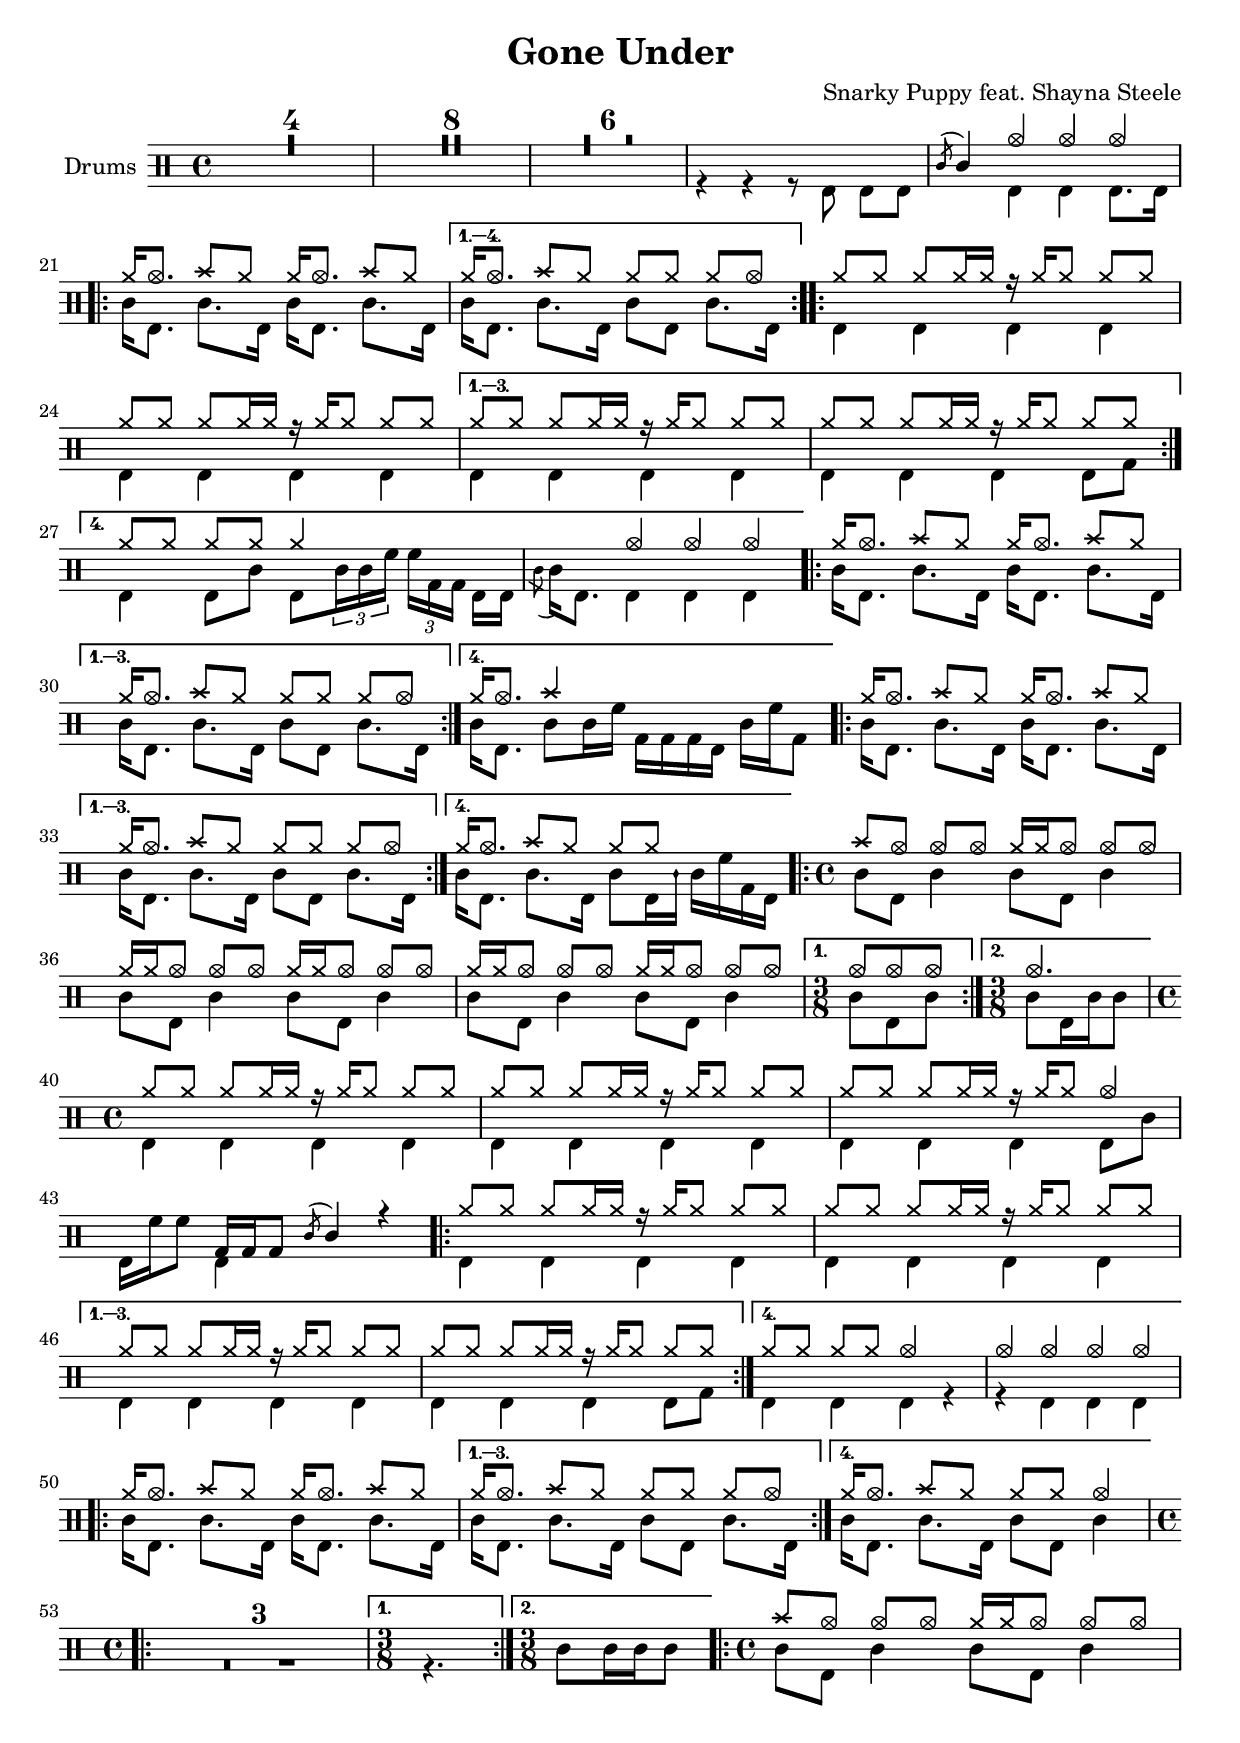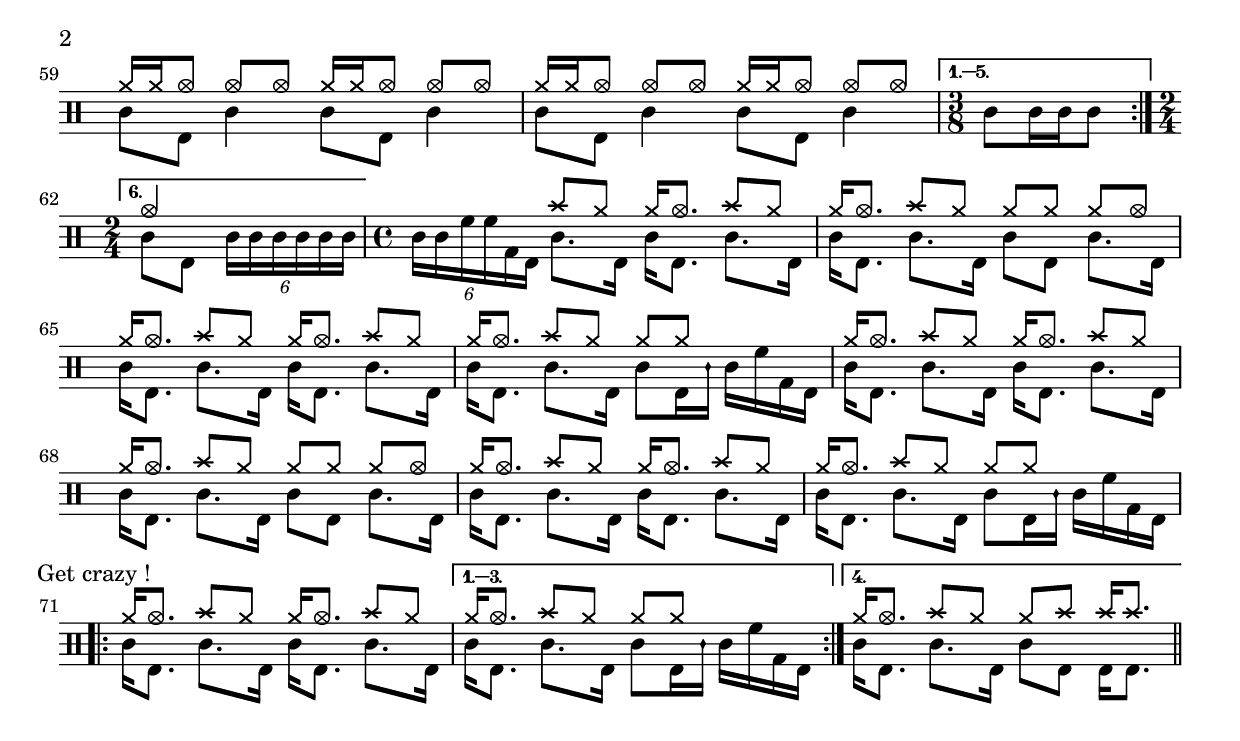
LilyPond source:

\version "2.18.0"

%
%   Gone Under by Snarky Puppy (feat. Shayna Steele)
%   https://www.youtube.com/watch?v=gsGHkUeTc_w
%

% "====== Custom notations ======                                      "
% " Ticks:                                                             "
% ". ridebell used as medium tom                                       "
% ". sidestick used as snare ghost note                                "
#(define custom_notes '(
	( snare          ()          #f   0 )
    ( bassdrum       ()          #f  -5 )
    ( hihat          cross       #f   5 )
    ( crashcymbal    cross       #f   6 )
    ( hightom        ()          #f   3 )
    ( lowtom         ()          #f  -3 )
    ( halfopenhihat  xcircle     #f   5 )
    ( sidestick      mensural    #f   0 )
    ( ridebell       ()          #f   2 )
))

% "- Text indications"
tag_crazy        = \mark \markup {\fontsize #-2 {Get crazy !} }

% "====== Score split sections ======"
intro_up = \drummode {
	\compressFullBarRests

	R1*4
	R1*8
	R1*6

	s1
	\acciaccatura { sn8 } sn4 hhho hhho hhho
}

intro_down = \drummode {
	\compressFullBarRests

	s1*4
	s1*8
	s1*6

	r4 r r8 bd bd[ bd]
	s4 bd bd bd8.[ bd16]
}

refrain_one_up = \drummode {
	\repeat volta 4 {
		hh16[ hhho8.] cymc8[ hh] hh16[ hhho8.] cymc8[ hh]
	}
	\alternative {
		{ hh16[ hhho8.] cymc8[ hh] hh[ hh] hh[ hhho] }
	}
}

refrain_one_down = \drummode {
	\repeat volta 4 {
		sn16[ bd8.] sn8.[ bd16] sn16[ bd8.] sn8.[ bd16]
	}
	\alternative {
		{ sn16[ bd8.] sn8.[ bd16] sn8[ bd] sn8.[ bd16] }
	}
}

couplet_one_up = \drummode {
	\repeat volta 4 {
		hh8[ hh] hh[hh16 hh] r16 hh[ hh8] hh8[ hh]
		hh8[ hh] hh[hh16 hh] r16 hh[ hh8] hh8[ hh]
	}
	\alternative {
		{
			hh8[ hh] hh[hh16 hh] r16 hh[ hh8] hh8[ hh]
			hh8[ hh] hh[hh16 hh] r16 hh[ hh8] hh8[ hh]
		}
		{
			hh[ hh8] hh8[ hh] hh4 s
			s4 hhho hhho hhho
		}
	}
}

couplet_one_down = \drummode {
	\repeat volta 4 {
		bd4 bd bd bd
		bd4 bd bd bd
	}
	\alternative {
		{
			bd4 bd bd bd
			bd4 bd bd bd8[ lowtom]
		}
		{
			bd4 bd8[ sn] bd \times 2/3 { sn16 sn tomh } \times 2/3 { tomh lowtom lowtom } bd16[ bd]
			\acciaccatura { sn8 } sn16[ bd8.] bd4 bd bd
		}
	}
}

refrain_two_up = \drummode {
	\repeat volta 4 {
		hh16[ hhho8.] cymc8[ hh] hh16[ hhho8.] cymc8[ hh]
	}
	\alternative {
		{ hh16[ hhho8.] cymc8[ hh] hh[ hh] hh[ hhho] }
		{ hh16[ hhho8.] cymc4 s s }
	}
	\repeat volta 4 {
		hh16[ hhho8.] cymc8[ hh] hh16[ hhho8.] cymc8[ hh]
	}
	\alternative {
		{ hh16[ hhho8.] cymc8[ hh] hh[ hh] hh[ hhho] }
		{ hh16[ hhho8.] cymc8[ hh] hh[ hh] s4 }
	}
}

refrain_two_down = \drummode {
	\repeat volta 4 {
		sn16[ bd8.] sn8.[ bd16] sn16[ bd8.] sn8.[ bd16]
	}
	\alternative {
		{ sn16[ bd8.] sn8.[ bd16] sn8[ bd] sn8.[ bd16] }
		{ sn16[ bd8.] sn8[ sn16 tomh] lowtom[ lowtom lowtom bd] sn[ tomh lowtom8] }
	}
	\repeat volta 4 {
		sn16[ bd8.] sn8.[ bd16] sn16[ bd8.] sn8.[ bd16]
	}
	\alternative {
		{ sn16[ bd8.] sn8.[ bd16] sn8[ bd] sn8.[ bd16] }
		{ sn16[ bd8.] sn8.[ bd16] sn8[ bd16 sidestick] sn[ tomh lowtom bd] }
	}
}

bridge_one_up = \drummode {
	\repeat volta 2 {
		\time 4/4
		cymc8[ hhho] hhho[ hhho] hh16[ hh hhho8] hhho[ hhho]
		hh16[ hh hhho8] hhho[ hhho] hh16[ hh hhho8] hhho[ hhho]
		hh16[ hh hhho8] hhho[ hhho] hh16[ hh hhho8] hhho[ hhho]
	}
	\alternative {
		{
			\time 3/8
			hhho8[ hhho hhho]
		}
		{
			\time 3/8
			hhho4.
		}
	}
	hh8[ hh] hh[hh16 hh] r16 hh[ hh8] hh8[ hh]
	hh8[ hh] hh[hh16 hh] r16 hh[ hh8] hh8[ hh]
	hh8[ hh] hh[hh16 hh] r16 hh[ hh8] hhho4
	s4 lowtom16[ lowtom lowtom8] \acciaccatura { sn8 } sn4 r4
}

bridge_one_down = \drummode {
	\repeat volta 2 {
		\time 4/4
		sn8[ bd] sn4 sn8[ bd] sn4
		sn8[ bd] sn4 sn8[ bd] sn4
		sn8[ bd] sn4 sn8[ bd] sn4
	}
	\alternative {
		{
			\time 3/8
			sn8[ bd sn]
		}
		{
			\time 3/8
			sn8[ bd16 sn sn8]
		}
	}
	\time 4/4
	bd4 bd bd bd
	bd4 bd bd bd
	bd4 bd bd bd8[ sn]
	bd16[ tomh tomh8] bd4 s4 s4
}

couplet_two_up = \drummode {
	\repeat volta 4 {
		hh8[ hh] hh[hh16 hh] r16 hh[ hh8] hh8[ hh]
		hh8[ hh] hh[hh16 hh] r16 hh[ hh8] hh8[ hh]
	}
	\alternative {
		{
			hh8[ hh] hh[hh16 hh] r16 hh[ hh8] hh8[ hh]
			hh8[ hh] hh[hh16 hh] r16 hh[ hh8] hh8[ hh]
		}
		{
			hh[ hh8] hh8[ hh] hhho4 s
			hhho4 hhho hhho hhho
		}
	}
}

couplet_two_down = \drummode {
	\repeat volta 4 {
		bd4 bd bd bd
		bd4 bd bd bd
	}
	\alternative {
		{
			bd4 bd bd bd
			bd4 bd bd bd8[ lowtom]
		}
		{
			bd4 bd bd r
			r4 bd bd bd
		}
	}
}

refrain_three_up = \drummode {
	\repeat volta 4 {
		hh16[ hhho8.] cymc8[ hh] hh16[ hhho8.] cymc8[ hh]
	}
	\alternative {
		{ hh16[ hhho8.] cymc8[ hh] hh[ hh] hh[ hhho] }
		{ hh16[ hhho8.] cymc8[ hh] hh[ hh] hhho4 }
	}
}

refrain_three_down = \drummode {
	\repeat volta 4 {
		sn16[ bd8.] sn8.[ bd16] sn16[ bd8.] sn8.[ bd16]
	}
	\alternative {
		{ sn16[ bd8.] sn8.[ bd16] sn8[ bd] sn8.[ bd16] }
		{ sn16[ bd8.] sn8.[ bd16] sn8[ bd] sn4 }
	}
}

bridge_two_up = \drummode {
	\compressFullBarRests
	\repeat volta 2 { \time 4/4 s1*3 }
	\alternative {
		{ \time 3/8 s4. }
		{ \time 3/8 s4. }
	}
	\repeat volta 6 {
		\time 4/4
		cymc8[ hhho] hhho[ hhho] hh16[ hh hhho8] hhho[ hhho]
		hh16[ hh hhho8] hhho[ hhho] hh16[ hh hhho8] hhho[ hhho]
		hh16[ hh hhho8] hhho[ hhho] hh16[ hh hhho8] hhho[ hhho]
	}
	\alternative {
		{ \time 3/8 s4. }
		{ \time 2/4 hhho4 s }
	}
}

bridge_two_down = \drummode {
	\compressFullBarRests
	\repeat volta 2 { \time 4/4 R1*3 }
	\alternative {
		{ \time 3/8 r4. }
		{ \time 3/8 sn8[ sn16 sn sn8] }
	}
	\repeat volta 6 {
		\time 4/4
		sn8[ bd] sn4 sn8[ bd] sn4
		sn8[ bd] sn4 sn8[ bd] sn4
		sn8[ bd] sn4 sn8[ bd] sn4
	}
	\alternative {
		{
			\time 3/8
			sn8[ sn16 sn sn8]
		}
		{
			\time 2/4
			sn8[ bd] \times 4/6 { sn16 sn sn sn sn sn }
		}
	}
}

refrain_four_up = \drummode {
	\time 4/4
	s4 cymc8[ hh] hh16[ hhho8.] cymc8[ hh]
	hh16[ hhho8.] cymc8[ hh] hh[ hh] hh[ hhho]

	hh16[ hhho8.] cymc8[ hh] hh16[ hhho8.] cymc8[ hh]
	hh16[ hhho8.] cymc8[ hh] hh[ hh] s4

	hh16[ hhho8.] cymc8[ hh] hh16[ hhho8.] cymc8[ hh]
	hh16[ hhho8.] cymc8[ hh] hh[ hh] hh[ hhho]

	hh16[ hhho8.] cymc8[ hh] hh16[ hhho8.] cymc8[ hh]
	hh16[ hhho8.] cymc8[ hh] hh[ hh] s4

	\tag_crazy
	\repeat volta 4 {
		hh16[ hhho8.] cymc8[ hh] hh16[ hhho8.] cymc8[ hh]
	}
	\alternative {
		{ hh16[ hhho8.] cymc8[ hh] hh[ hh] s4 }
		{ hh16[ hhho8.] cymc8[ hh] hh[ cymc] cymc16[ cymc 8.] }
	}
}

refrain_four_down = \drummode {
	\time 4/4
	\times 4/6 { sn16 sn tomh tomh lowtom bd } sn8.[ bd16] sn16[ bd8.] sn8.[ bd16]
	sn16[ bd8.] sn8.[ bd16] sn8[ bd] sn8.[ bd16]

	sn16[ bd8.] sn8.[ bd16] sn16[ bd8.] sn8.[ bd16]
	sn16[ bd8.] sn8.[ bd16] sn8[ bd16 sidestick] sn[ tomh lowtom bd]

	sn16[ bd8.] sn8.[ bd16] sn16[ bd8.] sn8.[ bd16]
	sn16[ bd8.] sn8.[ bd16] sn8[ bd] sn8.[ bd16]

	sn16[ bd8.] sn8.[ bd16] sn16[ bd8.] sn8.[ bd16]
	sn16[ bd8.] sn8.[ bd16] sn8[ bd16 sidestick] sn[ tomh lowtom bd]

	\repeat volta 4 {
		sn16[ bd8.] sn8.[ bd16] sn16[ bd8.] sn8.[ bd16]
	}
	\alternative {
		{ sn16[ bd8.] sn8.[ bd16] sn8[ bd16 sidestick] sn[ tomh lowtom bd] }
		{ sn16[ bd8.] sn8.[ bd16] sn8[ bd] bd16[ bd8.] }
	}
	\bar "||"
}

% "====== Score up & down sections ======"
line_up = \drummode {
	\intro_up
	\refrain_one_up
	\couplet_one_up
	\refrain_two_up
	\bridge_one_up
	\couplet_two_up
	\refrain_three_up
	\bridge_two_up
	\refrain_four_up
}

line_down = \drummode {
	\intro_down
	\refrain_one_down
	\couplet_one_down
	\refrain_two_down
	\bridge_one_down
	\couplet_two_down
	\refrain_three_down
	\bridge_two_down
	\refrain_four_down
}

% "====== Full Score ======"

\header {
    title = "Gone Under"
    composer = "Snarky Puppy feat. Shayna Steele"
}

\score {
<< \new DrumStaff \with { instrumentName = #"Drums" } <<

    \times 4/4
    \set DrumStaff.drumStyleTable = #(alist->hash-table custom_notes)

    \new DrumVoice { \voiceOne \line_up }
    \new DrumVoice { \voiceTwo \line_down }

>> >>
}

